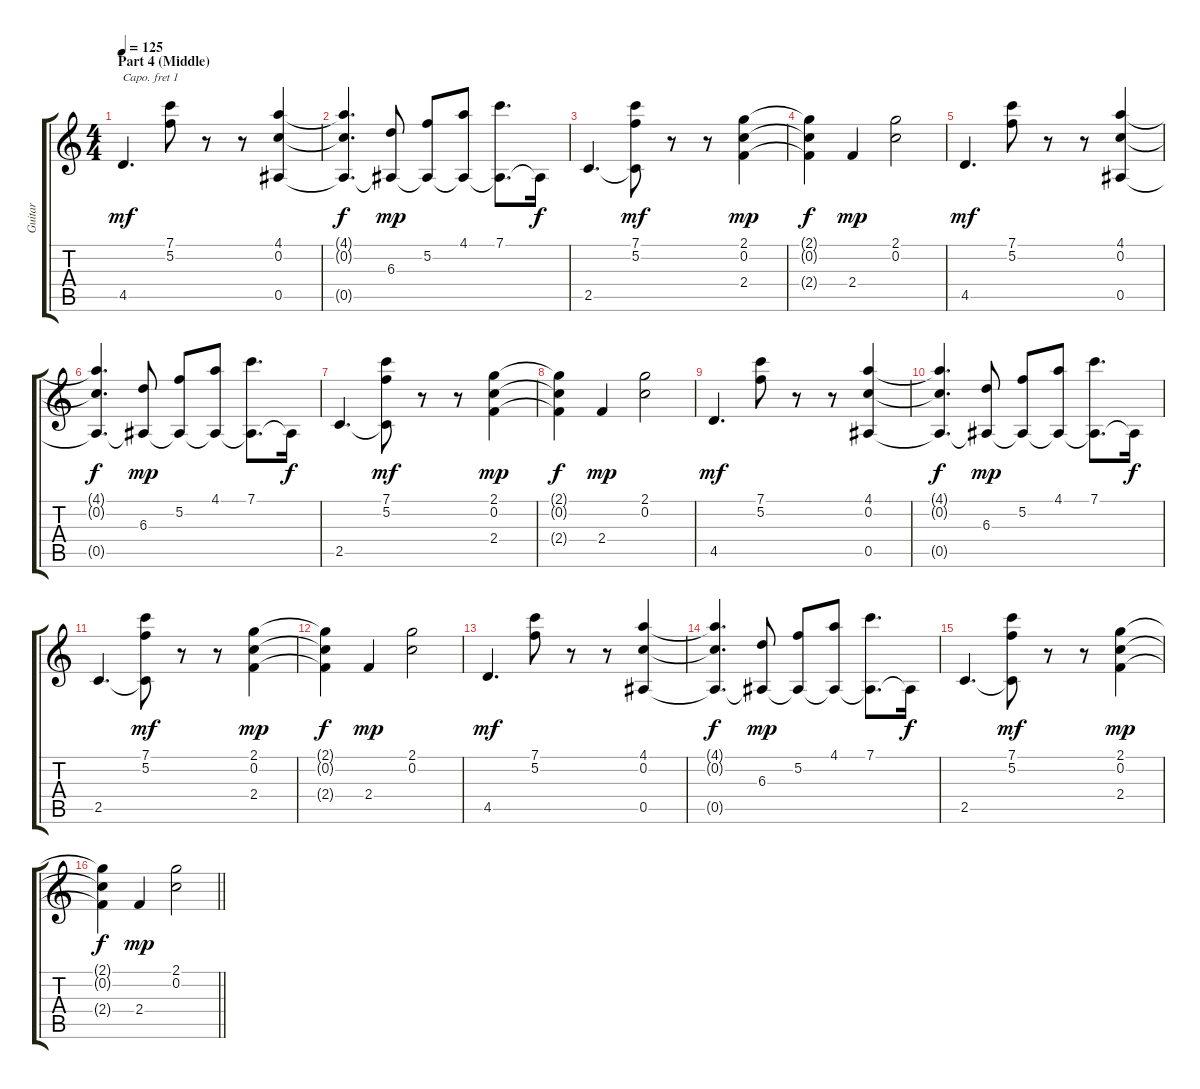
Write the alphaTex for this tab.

\track ("Guitar" "Guitar") {instrument acousticguitarsteel}
\staff {score tabs}
\capo 1
\tuning (E4 B3 G3 D3 A2 E2) {hide}
\ts (4 4)
\section ("" "Part 4 (Middle)")
\tempo 125
\clef g2
\ks c
4.5.4{d dy mf} (7.1 5.2).8 r.8 r.8 (4.1 0.2 0.5).4 |
(4.1{t} 0.2{t} 0.5{t}).4{d dy f} (6.3 0.5{t}).8{dy mp} (5.2 0.5{t}).8 (4.1 0.5{t}).8 (7.1 0.5{t}).8{d} 0.5{t}.16{dy f} |
2.5.4{d} (7.1 5.2 2.5{t}).8{dy mf} r.8 r.8 (2.1 0.2 2.4).4{dy mp} |
(2.1{t} 0.2{t} 2.4{t}).4{dy f} 2.4.4{dy mp} (2.1 0.2).2 |
4.5.4{d dy mf} (7.1 5.2).8 r.8 r.8 (4.1 0.2 0.5).4 |
(4.1{t} 0.2{t} 0.5{t}).4{d dy f} (6.3 0.5{t}).8{dy mp} (5.2 0.5{t}).8 (4.1 0.5{t}).8 (7.1 0.5{t}).8{d} 0.5{t}.16{dy f} |
2.5.4{d} (7.1 5.2 2.5{t}).8{dy mf} r.8 r.8 (2.1 0.2 2.4).4{dy mp} |
(2.1{t} 0.2{t} 2.4{t}).4{dy f} 2.4.4{dy mp} (2.1 0.2).2 |
4.5.4{d dy mf} (7.1 5.2).8 r.8 r.8 (4.1 0.2 0.5).4 |
(4.1{t} 0.2{t} 0.5{t}).4{d dy f} (6.3 0.5{t}).8{dy mp} (5.2 0.5{t}).8 (4.1 0.5{t}).8 (7.1 0.5{t}).8{d} 0.5{t}.16{dy f} |
2.5.4{d} (7.1 5.2 2.5{t}).8{dy mf} r.8 r.8 (2.1 0.2 2.4).4{dy mp} |
(2.1{t} 0.2{t} 2.4{t}).4{dy f} 2.4.4{dy mp} (2.1 0.2).2 |
4.5.4{d dy mf} (7.1 5.2).8 r.8 r.8 (4.1 0.2 0.5).4 |
(4.1{t} 0.2{t} 0.5{t}).4{d dy f} (6.3 0.5{t}).8{dy mp} (5.2 0.5{t}).8 (4.1 0.5{t}).8 (7.1 0.5{t}).8{d} 0.5{t}.16{dy f} |
2.5.4{d} (7.1 5.2 2.5{t}).8{dy mf} r.8 r.8 (2.1 0.2 2.4).4{dy mp} |
\barLineRight lightlight
(2.1{t} 0.2{t} 2.4{t}).4{dy f} 2.4.4{dy mp} (2.1 0.2).2
